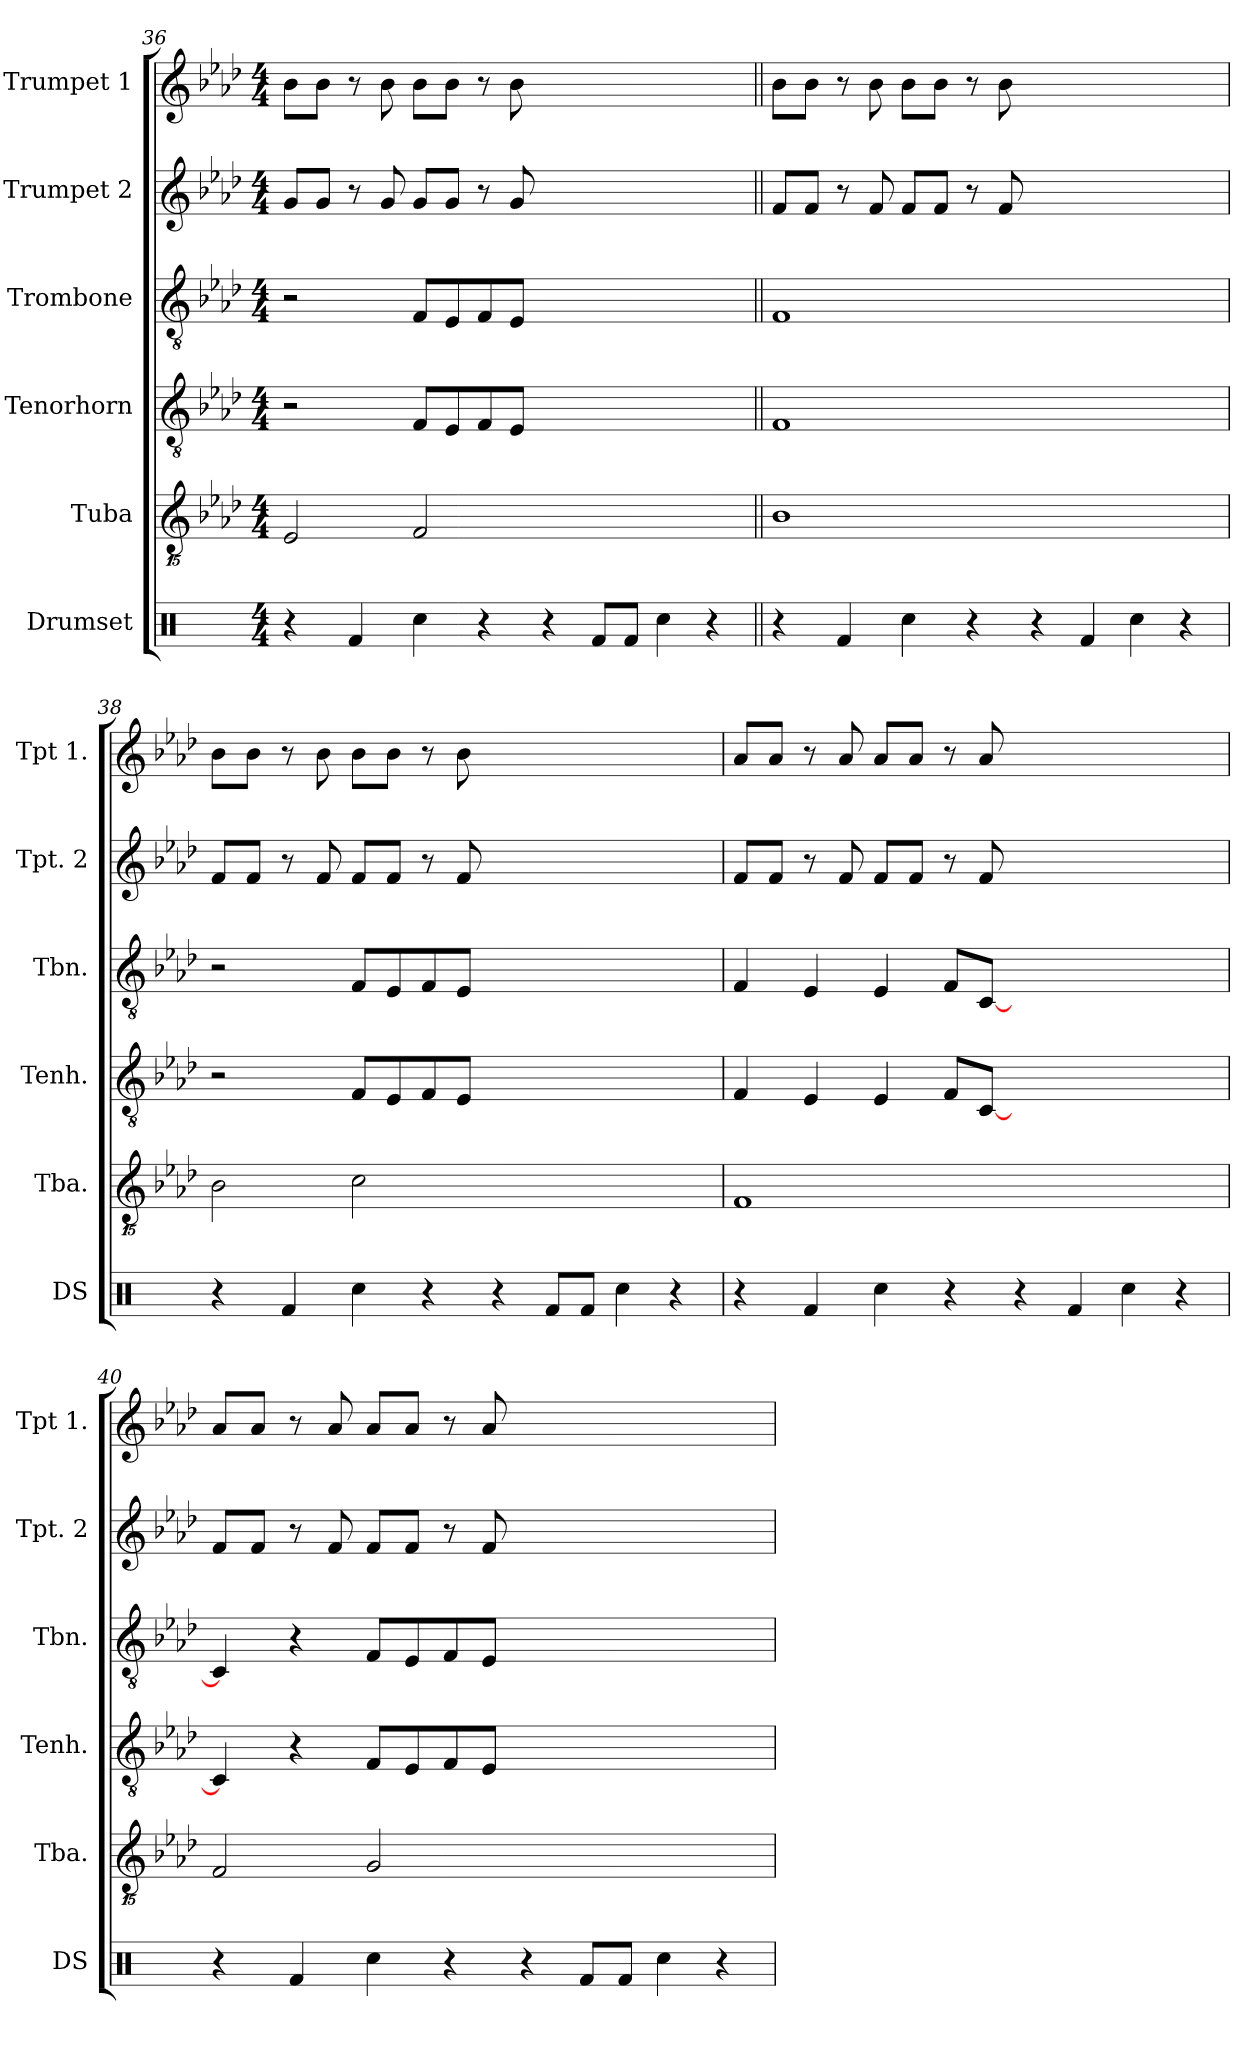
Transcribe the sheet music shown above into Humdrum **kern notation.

**kern	**kern	**kern	**kern	**kern	**kern
*part6	*part5	*part4	*part3	*part2	*part1
*staff6	*staff5	*staff4	*staff3	*staff2	*staff1
*I"Drumset	*I"Tuba	*I"Tenorhorn	*I"Trombone	*I"Trumpet 2	*I"Trumpet 1
*I'DS	*I'Tba.	*I'Tenh.	*I'Tbn.	*I'Tpt. 2	*I'Tpt 1.
*clefX	*clefGvv2	*clefGv2	*clefGv2	*clefG2	*clefG2
*k[]	*k[b-e-a-d-]	*k[b-e-a-d-]	*k[b-e-a-d-]	*k[b-e-a-d-]	*k[b-e-a-d-]
*M4/4	*M4/4	*M4/4	*M4/4	*M4/4	*M4/4
=36	=36	=36	=36	=36	=36
4r	2EE-	2r	2r	8gL	8b-L
.	.	.	.	8gJ	8b-J
4Rf	.	.	.	8r	8r
.	.	.	.	8g	8b-
4Rcc	2FF	8FL	8FL	8gL	8b-L
.	.	8E-	8E-	8gJ	8b-J
4r	.	8F	8F	8r	8r
.	.	8E-J	8E-J	8g	8b-
4r	1ryy	1ryy	1ryy	1ryy	1ryy
8RfL	.	.	.	.	.
8RfJ	.	.	.	.	.
4Rcc	.	.	.	.	.
4r	.	.	.	.	.
=37||	=37||	=37||	=37||	=37||	=37||
4r	1BB-	1F	1F	8fL	8b-L
.	.	.	.	8fJ	8b-J
4Rf	.	.	.	8r	8r
.	.	.	.	8f	8b-
4Rcc	.	.	.	8fL	8b-L
.	.	.	.	8fJ	8b-J
4r	.	.	.	8r	8r
.	.	.	.	8f	8b-
4r	1ryy	1ryy	1ryy	1ryy	1ryy
4Rf	.	.	.	.	.
4Rcc	.	.	.	.	.
4r	.	.	.	.	.
=38	=38	=38	=38	=38	=38
4r	2BB-	2r	2r	8fL	8b-L
.	.	.	.	8fJ	8b-J
4Rf	.	.	.	8r	8r
.	.	.	.	8f	8b-
4Rcc	2C	8FL	8FL	8fL	8b-L
.	.	8E-	8E-	8fJ	8b-J
4r	.	8F	8F	8r	8r
.	.	8E-J	8E-J	8f	8b-
4r	1ryy	1ryy	1ryy	1ryy	1ryy
8RfL	.	.	.	.	.
8RfJ	.	.	.	.	.
4Rcc	.	.	.	.	.
4r	.	.	.	.	.
=39	=39	=39	=39	=39	=39
4r	1FF	4F	4F	8fL	8a-L
.	.	.	.	8fJ	8a-J
4Rf	.	4E-	4E-	8r	8r
.	.	.	.	8f	8a-
4Rcc	.	4E-	4E-	8fL	8a-L
.	.	.	.	8fJ	8a-J
4r	.	8FL	8FL	8r	8r
.	.	[8CJ	[8CJ	8f	8a-
4r	1ryy	1ryy	1ryy	1ryy	1ryy
4Rf	.	.	.	.	.
4Rcc	.	.	.	.	.
4r	.	.	.	.	.
=40	=40	=40	=40	=40	=40
4r	2FF	4C]	4C]	8fL	8a-L
.	.	.	.	8fJ	8a-J
4Rf	.	4r	4r	8r	8r
.	.	.	.	8f	8a-
4Rcc	2GG	8FL	8FL	8fL	8a-L
.	.	8E-	8E-	8fJ	8a-J
4r	.	8F	8F	8r	8r
.	.	8E-J	8E-J	8f	8a-
4r	1ryy	1ryy	1ryy	1ryy	1ryy
8RfL	.	.	.	.	.
8RfJ	.	.	.	.	.
4Rcc	.	.	.	.	.
4r	.	.	.	.	.
=	=	=	=	=	=
*-	*-	*-	*-	*-	*-
